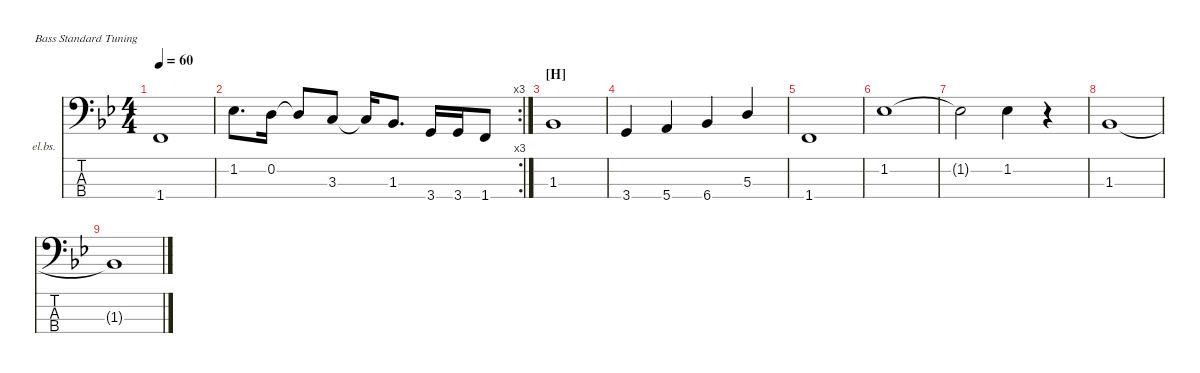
\defaultSystemsLayout 4
\hideDynamics
\bracketExtendMode nobrackets
\firstSystemTrackNameOrientation horizontal
\otherSystemsTrackNameOrientation horizontal
\track ("Electric Bass" "el.bs.") {instrument electricbassfinger}
\staff {score tabs}
\tuning (G2 D2 A1 E1)
\ts (4 4)
\tempo 60
\clef f4
\ks bb
1.4{acc forcenatural}.1{dy mf beam Up} |
\rc 3
1.2{acc b}.8{d beam Down} 0.2{acc forcenatural}.16{beam Down} 0.2{t acc forcenatural}.8{beam Up} 3.3{acc forcenatural}.8{beam Up} 3.3{t acc forcenatural}.16{beam Up} 1.3{acc b}.8{d beam Up} 3.4{acc forcenatural}.16{beam Up} 3.4{acc forcenatural}.16{beam Up} 1.4{acc forcenatural}.8{beam Up} |
\section ("H" "")
1.3{acc b}.1{beam Up} |
3.4{acc forcenatural}.4{beam Up} 5.4{acc forcenatural}.4{beam Up} 6.4{acc b}.4{beam Up} 5.3{acc forcenatural}.4{beam Up} |
1.4{acc forcenatural}.1{beam Up} |
1.2{acc b}.1{beam Down} |
1.2{t acc b}.2{beam Down} 1.2{acc b}.4{beam Down} r.4{beam Down} |
1.3{acc b}.1{beam Up} |
1.3{t acc b}.1{beam Up}
